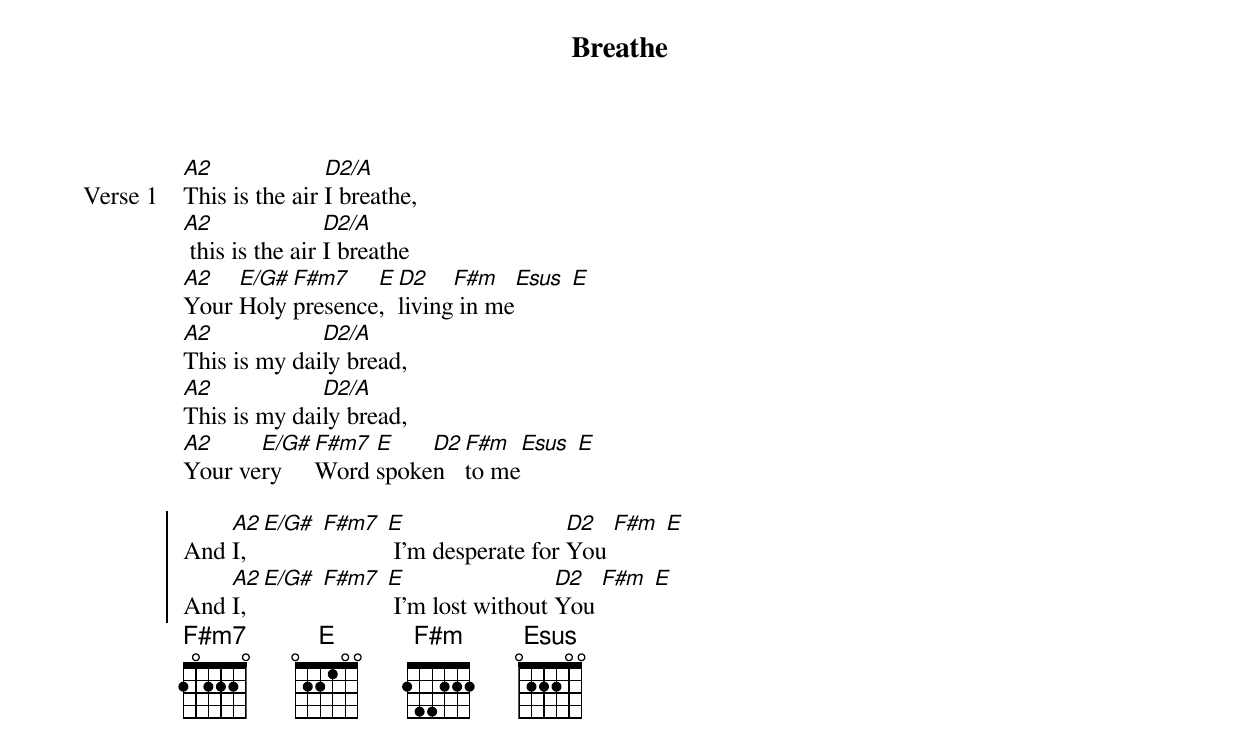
{title: Breathe}
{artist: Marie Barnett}
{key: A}

{start_of_verse: Verse 1}
[A2]This is the air [D2/A]I breathe,
[A2] this is the air [D2/A]I breathe
[A2]Your [E/G#]Holy [F#m7]presence[E], [D2]living[F#m] in me[Esus] [E]
[A2]This is my dai[D2/A]ly bread,
[A2]This is my dai[D2/A]ly bread,
[A2]Your ve[E/G#]ry [F#m7]Word [E]spoke[D2]n [F#m]to me[Esus] [E]
{end_of_verse}

{start_of_chorus}
And [A2]I, [E/G#] [F#m7] [E] I'm desperate for [D2]You [F#m] [E]
And [A2]I, [E/G#] [F#m7] [E] I'm lost without [D2]You [F#m] [E]
{end_of_chorus}
